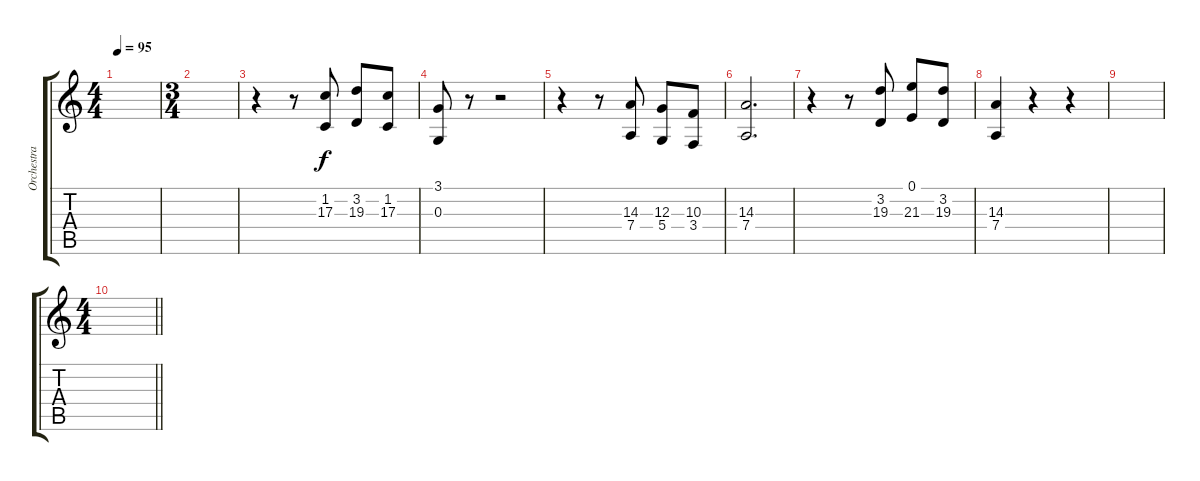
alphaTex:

\track ("Orchestra Hit" "Orchestra ") {instrument orchestrahit}
\staff {score tabs}
\tuning (E4 B3 G3 D3 A2 E2) {hide}
\ts (4 4)
\tempo 95
\clef g2
\ks c
|
\ts (3 4)
|
r.4 r.8 (1.2 17.3).8 (3.2 19.3).8 (1.2 17.3).8 |
(3.1 0.3).8 r.8 r.2 |
r.4 r.8 (14.3 7.4).8 (12.3 5.4).8 (10.3 3.4).8 |
(14.3 7.4).2{d} |
r.4 r.8 (3.2 19.3).8 (0.1 21.3).8 (3.2 19.3).8 |
(14.3 7.4).4 r.4 r.4 |
|
\ts (4 4)
\barLineRight lightlight
